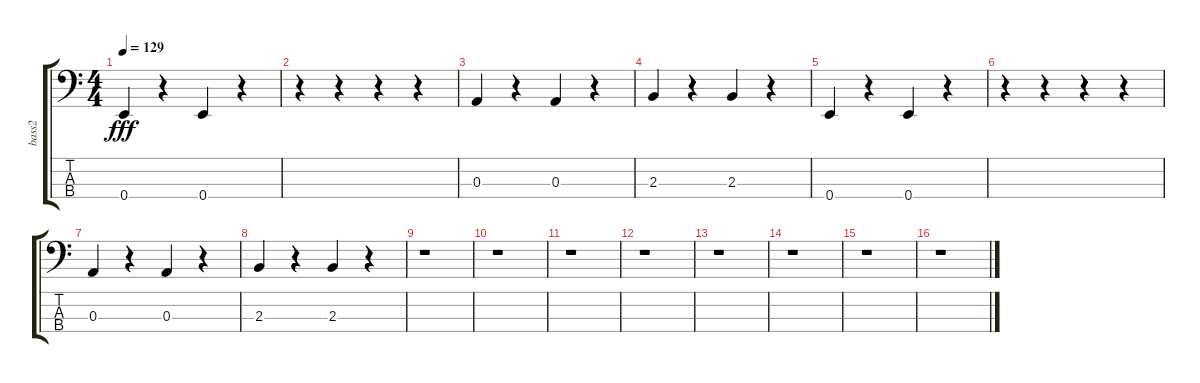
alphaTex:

\track (" bass2" " bass2") {instrument fretlessbass}
\staff {score tabs}
\tuning (G2 D2 A1 E1) {hide}
\ts (4 4)
\tempo 129
\clef f4
\ks c
0.4.4{dy fff} r.4 0.4.4 r.4 |
r.4 r.4 r.4 r.4 |
0.3.4 r.4 0.3.4 r.4 |
2.3.4 r.4 2.3.4 r.4 |
0.4.4 r.4 0.4.4 r.4 |
r.4 r.4 r.4 r.4 |
0.3.4 r.4 0.3.4 r.4 |
2.3.4 r.4 2.3.4 r.4 |
r.1 |
r.1 |
r.1 |
r.1 |
r.1 |
r.1 |
r.1 |
r.1
